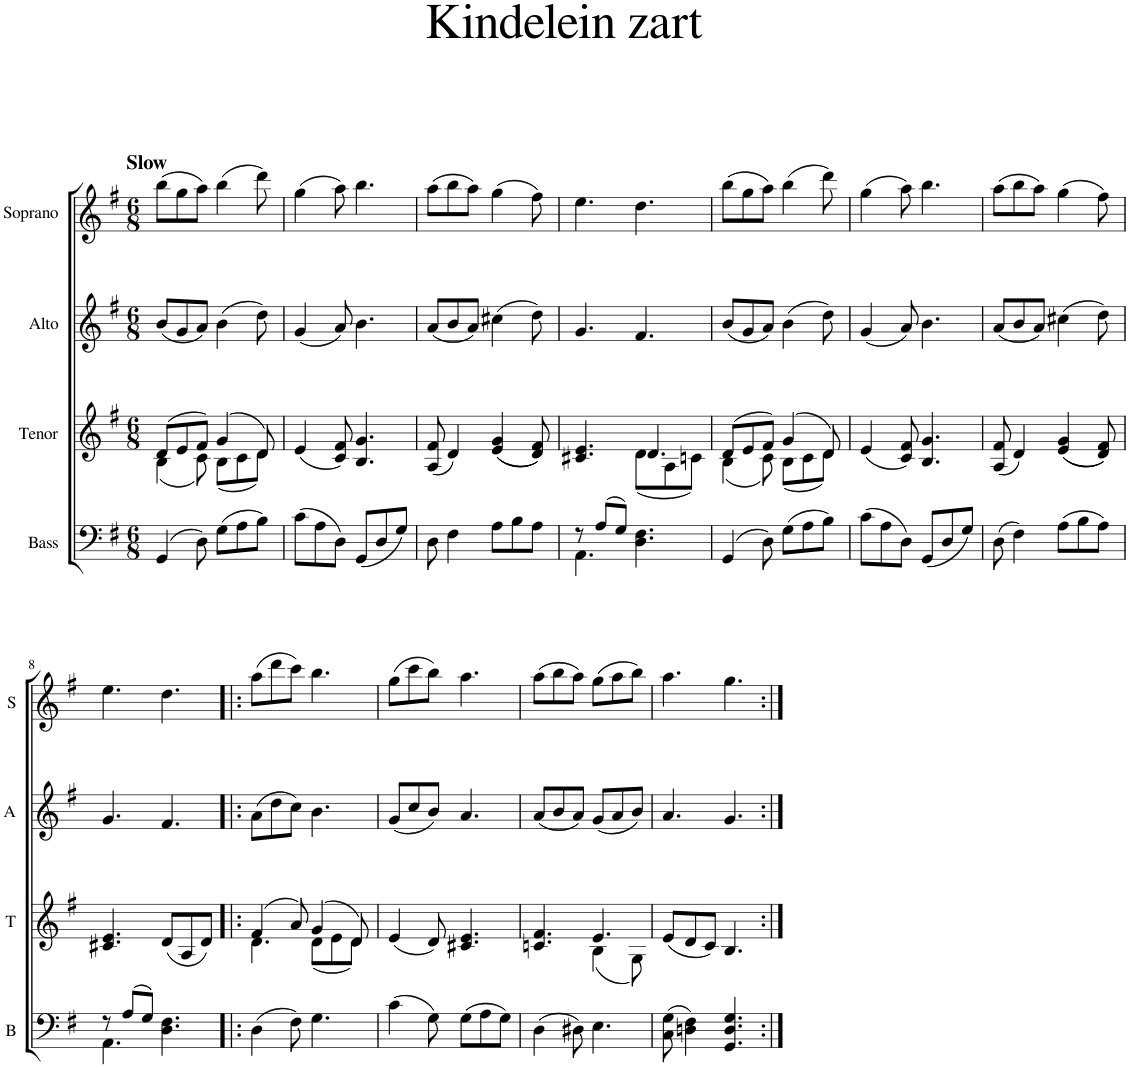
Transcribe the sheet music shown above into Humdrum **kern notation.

**kern	**kern	**kern	**kern
*part4	*part3	*part2	*part1
*staff4	*staff3	*staff2	*staff1
*I"Bass	*I"Tenor	*I"Alto	*I"Soprano
*I'B	*I'T	*I'A	*I'S
*clefF4	*clefG2	*clefG2	*clefG2
*k[f#]	*k[f#]	*k[f#]	*k[f#]
*M6/8	*M6/8	*M6/8	*M6/8
=1	=1	=1	=1
*	*^	*	*
!	!	!	!	!LO:TX:a:B:t=Slow
(4GG/	(8d/L	(4B\	(8b/L	(8bb\L
.	8e/	.	8g/	8gg\
8D\)	8f#/J)	8c\)	8a/J)	8aa\J)
(8G\L	(4g/	(8B\L	(4b\	(4bb\
8A\	.	8c\	.	.
8B\J)	8d/)	8d\J)	8dd\)	8ddd\)
*	*v	*v	*	*
=2	=2	=2	=2
(8c\L	(4e/	(4g/	(4gg\
8A\	.	.	.
8D\J)	8c/ 8f#/)	8a/)	8aa\)
(8GG/L	4.B/ 4.g/	4.b\	4.bb\
8D/	.	.	.
8G/J)	.	.	.
=3	=3	=3	=3
8D\	(8A/ 8f#/	(8a/L	(8aa\L
4F#\	4d/)	8b/	8bb\
.	.	8a/J)	8aa\J)
8A\L	((4e/ 4g/	(4cc#X\	(4gg\
8B\	.	.	.
8A\J	8d/ 8f#/))	8dd\)	8ff#\)
=4	=4	=4	=4
*^	*^	*	*
8r	4.AA\	4.c#X/ 4.e/	4.ryy	4.g/	4.ee\
(8A/L	.	.	.	.	.
8G/J)	.	.	.	.	.
4.D\ 4.F#\	4.ryy	4.d/	(8d\L	4.f#/	4.dd\
.	.	.	8A\	.	.
.	.	.	8cn\J)	.	.
*v	*v	*	*	*	*
=5	=5	=5	=5	=5
(4GG/	(8d/L	(4B\	(8b/L	(8bb\L
.	8e/	.	8g/	8gg\
8D\)	8f#/J)	8c\)	8a/J)	8aa\J)
(8G\L	(4g/	(8B\L	(4b\	(4bb\
8A\	.	8c\	.	.
8B\J)	8d/)	8d\J)	8dd\)	8ddd\)
*	*v	*v	*	*
=6	=6	=6	=6
(8c\L	(4e/	(4g/	(4gg\
8A\	.	.	.
8D\J)	8c/ 8f#/)	8a/)	8aa\)
(8GG/L	4.B/ 4.g/	4.b\	4.bb\
8D/	.	.	.
8G/J)	.	.	.
=7	=7	=7	=7
(8D\	(8A/ 8f#/	(8a/L	(8aa\L
4F#\)	4d/)	8b/	8bb\
.	.	8a/J)	8aa\J)
(8A\L	((4e/ 4g/	(4cc#X\	(4gg\
8B\	.	.	.
8A\J)	8d/ 8f#/))	8dd\)	8ff#\)
!!LO:LB:g=z
=8	=8	=8	=8
*^	*	*	*
8r	4.AA\	4.c#X/ 4.e/	4.g/	4.ee\
(8A/L	.	.	.	.
8G/J)	.	.	.	.
4.D\ 4.F#\	4.ryy	(8d/L	4.f#/	4.dd\
.	.	8A/	.	.
.	.	8d/J)	.	.
*v	*v	*	*	*
=9!|:	=9!|:	=9!|:	=9!|:
*	*^	*	*
(4D\	(4f#/	4.d\	(8a\L	(8aa\L
.	.	.	8dd\	8ddd\
8F#\)	8a/)	.	8cc\J)	8ccc\J)
4.G\	(4g/	(8d\L	4.b\	4.bb\
.	.	8e\	.	.
.	8d/)	8d\J)	.	.
*	*v	*v	*	*
=10	=10	=10	=10
(4c\	(4e/	(8g/L	(8gg\L
.	.	8cc/	8ccc\
8G\)	8d/)	8b/J)	8bb\J)
(8G\L	4.c#X/ 4.e/	4.a/	4.aa\
8A\	.	.	.
8G\J)	.	.	.
=11	=11	=11	=11
*	*^	*	*
(4D\	4.cn/ 4.f#/	4.ryy	(8a/L	(8aa\L
.	.	.	8b/	8bb\
8D#X\)	.	.	8a/J)	8aa\J)
4.E\	4.e/	(4B\	(8g/L	(8gg\L
.	.	.	8a/	8aa\
.	.	8G\)	8b/J)	8bb\J)
*	*v	*v	*	*
=12	=12	=12	=12
(8C\ 8G\	(8e/L	4.a/	4.aa\
4Dn\ 4F#\)	8d/	.	.
.	8c/J)	.	.
4.GG/ 4.D/ 4.G/	4.B/	4.g/	4.gg\
=:|!	=:|!	=:|!	=:|!
*-	*-	*-	*-
